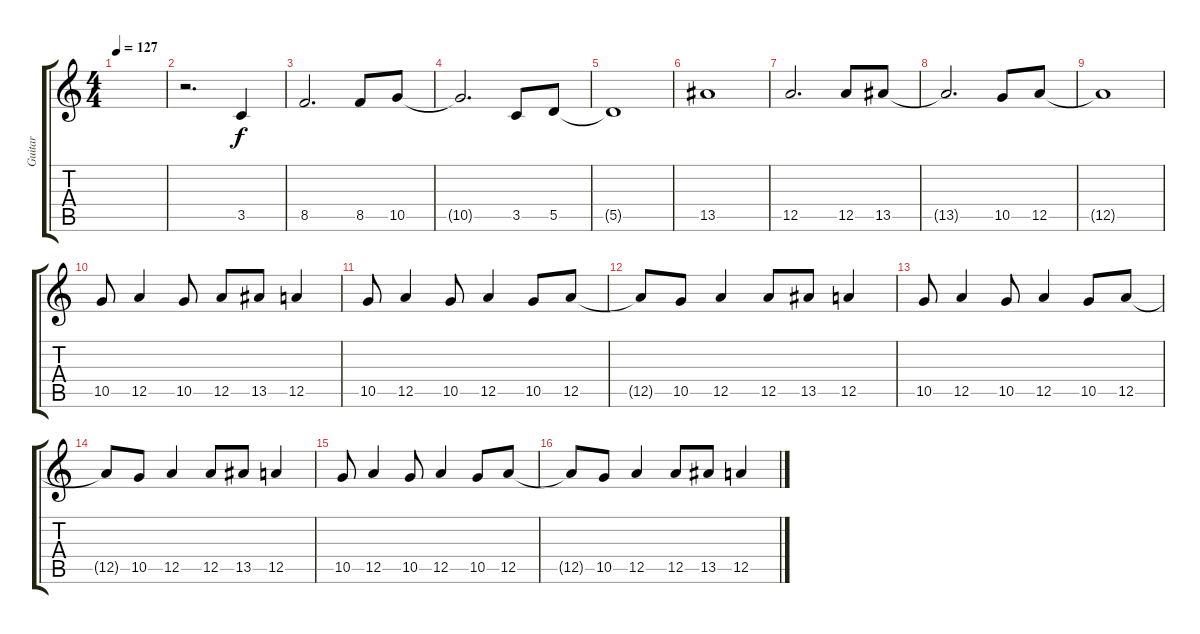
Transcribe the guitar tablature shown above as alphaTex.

\track ("Guitar" "Guitar") {instrument electricguitarclean}
\staff {score tabs}
\tuning (E4 B3 G3 D3 A2 E2) {hide}
\ts (4 4)
\tempo 127
\clef g2
\ks c
|
r.2{d instrument electricguitarjazz} 3.5.4 |
8.5.2{d} 8.5.8 10.5.8 |
10.5{t}.2{d} 3.5.8 5.5.8 |
5.5{t}.1 |
13.5.1 |
12.5.2{d} 12.5.8 13.5.8 |
13.5{t}.2{d} 10.5.8 12.5.8 |
12.5{t}.1 |
10.5.8 12.5.4 10.5.8 12.5.8 13.5.8 12.5.4 |
10.5.8 12.5.4 10.5.8 12.5.4 10.5.8 12.5.8 |
12.5{t}.8 10.5.8 12.5.4 12.5.8 13.5.8 12.5.4 |
10.5.8 12.5.4 10.5.8 12.5.4 10.5.8 12.5.8 |
12.5{t}.8 10.5.8 12.5.4 12.5.8 13.5.8 12.5.4 |
10.5.8 12.5.4 10.5.8 12.5.4 10.5.8 12.5.8 |
12.5{t}.8 10.5.8 12.5.4 12.5.8 13.5.8 12.5.4
